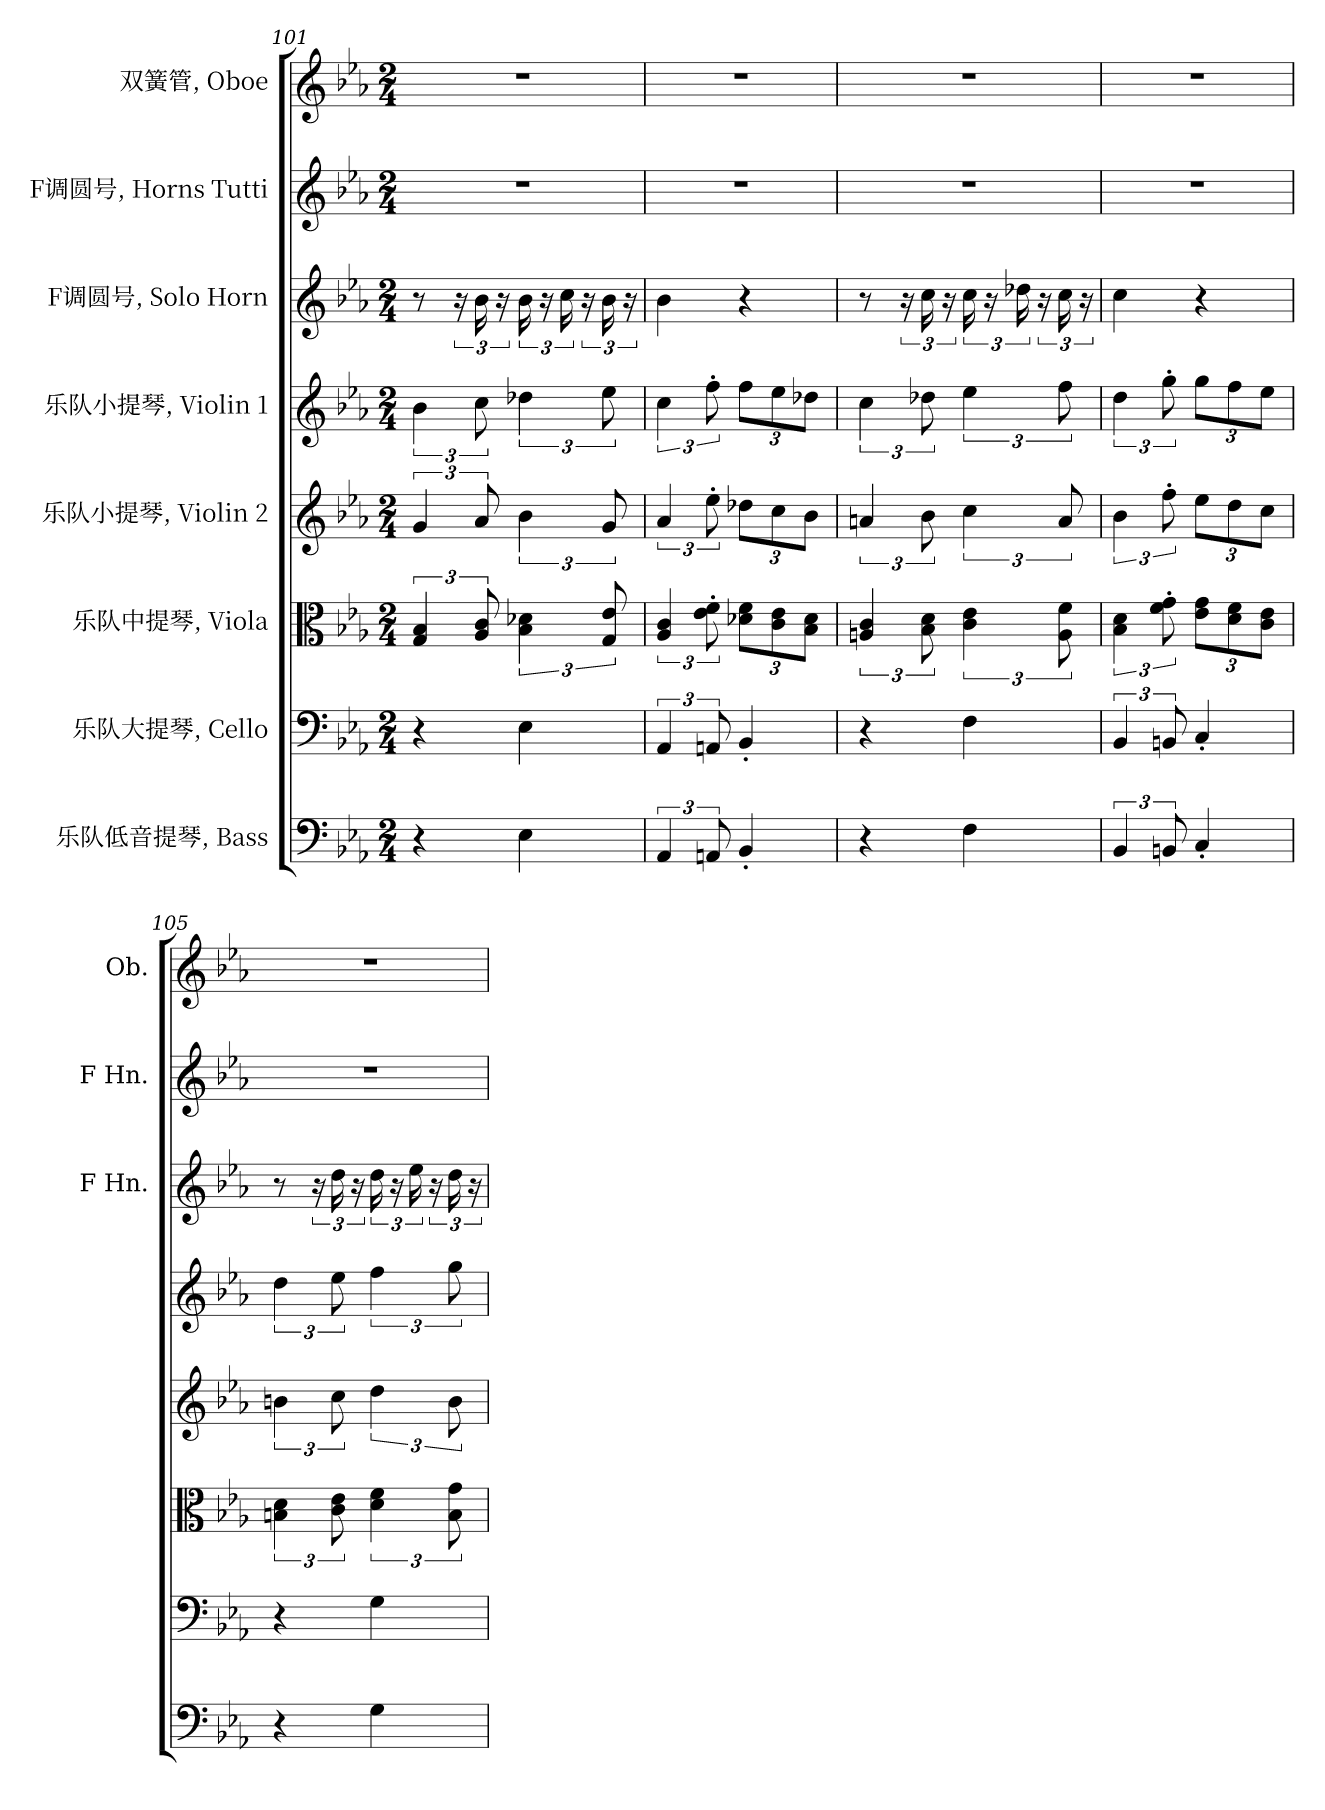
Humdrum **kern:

**kern	**kern	**kern	**kern	**kern	**kern	**kern	**kern
*part8	*part7	*part6	*part5	*part4	*part3	*part2	*part1
*staff8	*staff7	*staff6	*staff5	*staff4	*staff3	*staff2	*staff1
*I"乐队低音提琴, Bass	*I"乐队大提琴, Cello	*I"乐队中提琴, Viola	*I"乐队小提琴, Violin 2	*I"乐队小提琴, Violin 1	*I"F调圆号, Solo Horn	*I"F调圆号, Horns Tutti	*I"双簧管, Oboe
*	*	*	*	*	*I'F Hn.	*I'F Hn.	*I'Ob.
*clefF4	*clefF4	*clefC3	*clefG2	*clefG2	*clefG2	*clefG2	*clefG2
*ITrd7c12	*	*	*	*	*ITrd4c7	*ITrd4c7	*
*k[b-e-a-]	*k[b-e-a-]	*k[b-e-a-]	*k[b-e-a-]	*k[b-e-a-]	*k[b-e-a-d-]	*k[b-e-a-d-]	*k[b-e-a-]
*M2/4	*M2/4	*M2/4	*M2/4	*M2/4	*M2/4	*M2/4	*M2/4
=101	=101	=101	=101	=101	=101	=101	=101
4r	4r	6G/ 6B-/	6g/	6b-\	8r	2r	2r
.	.	.	.	.	24r	.	.
.	.	12A-/ 12c/	12a-/	12cc\	24e-\	.	.
.	.	.	.	.	24r	.	.
4EE-\	4E-\	6B-\ 6d-X\	6b-\	6dd-X\	24e-\	.	.
.	.	.	.	.	24r	.	.
.	.	.	.	.	24f\	.	.
.	.	.	.	.	24r	.	.
.	.	12G/ 12e-/	12g/	12ee-\	24e-\	.	.
.	.	.	.	.	24r	.	.
!!LO:PB:g=z
=102	=102	=102	=102	=102	=102	=102	=102
6AAA-/	6AA-/	6A-/ 6c/	6a-/	6cc\	4e-\	2r	2r
12AAAn/	12AAn/	12e-\' 12f\'	12ee-'\	12ff'\	.	.	.
*	*	*Xbrackettup	*Xbrackettup	*Xbrackettup	*	*	*
4BBB-'/	4BB-'/	12d-X\ 12f\L	12dd-X\L	12ff\L	4r	.	.
.	.	12c\ 12e-\	12cc\	12ee-\	.	.	.
.	.	12B-\ 12d-\J	12b-\J	12dd-X\J	.	.	.
=103	=103	=103	=103	=103	=103	=103	=103
*	*	*brackettup	*brackettup	*brackettup	*	*	*
4r	4r	6An/ 6c/	6an/	6cc\	8r	2r	2r
.	.	.	.	.	24r	.	.
.	.	12B-\ 12d\	12b-\	12dd-X\	24f\	.	.
.	.	.	.	.	24r	.	.
4FF\	4F\	6c\ 6e-\	6cc\	6ee-\	24f\	.	.
.	.	.	.	.	24r	.	.
.	.	.	.	.	24g-X\	.	.
.	.	.	.	.	24r	.	.
.	.	12A\ 12f\	12a/	12ff\	24f\	.	.
.	.	.	.	.	24r	.	.
=104	=104	=104	=104	=104	=104	=104	=104
6BBB-/	6BB-/	6B-\ 6d\	6b-\	6dd\	4f\	2r	2r
12BBBn/	12BBn/	12f\' 12g\'	12ff'\	12gg'\	.	.	.
*	*	*Xbrackettup	*Xbrackettup	*Xbrackettup	*	*	*
4CC'/	4C'/	12e-\ 12g\L	12ee-\L	12gg\L	4r	.	.
.	.	12d\ 12f\	12dd\	12ff\	.	.	.
.	.	12c\ 12e-\J	12cc\J	12ee-\J	.	.	.
=105	=105	=105	=105	=105	=105	=105	=105
*	*	*brackettup	*brackettup	*brackettup	*	*	*
4r	4r	6Bn\ 6d\	6bn\	6dd\	8r	2r	2r
.	.	.	.	.	24r	.	.
.	.	12c\ 12e-\	12cc\	12ee-\	24g\	.	.
.	.	.	.	.	24r	.	.
4GG\	4G\	6d\ 6f\	6dd\	6ff\	24g\	.	.
.	.	.	.	.	24r	.	.
.	.	.	.	.	24a-\	.	.
.	.	.	.	.	24r	.	.
.	.	12B\ 12g\	12b\	12gg\	24g\	.	.
.	.	.	.	.	24r	.	.
=	=	=	=	=	=	=	=
*-	*-	*-	*-	*-	*-	*-	*-
